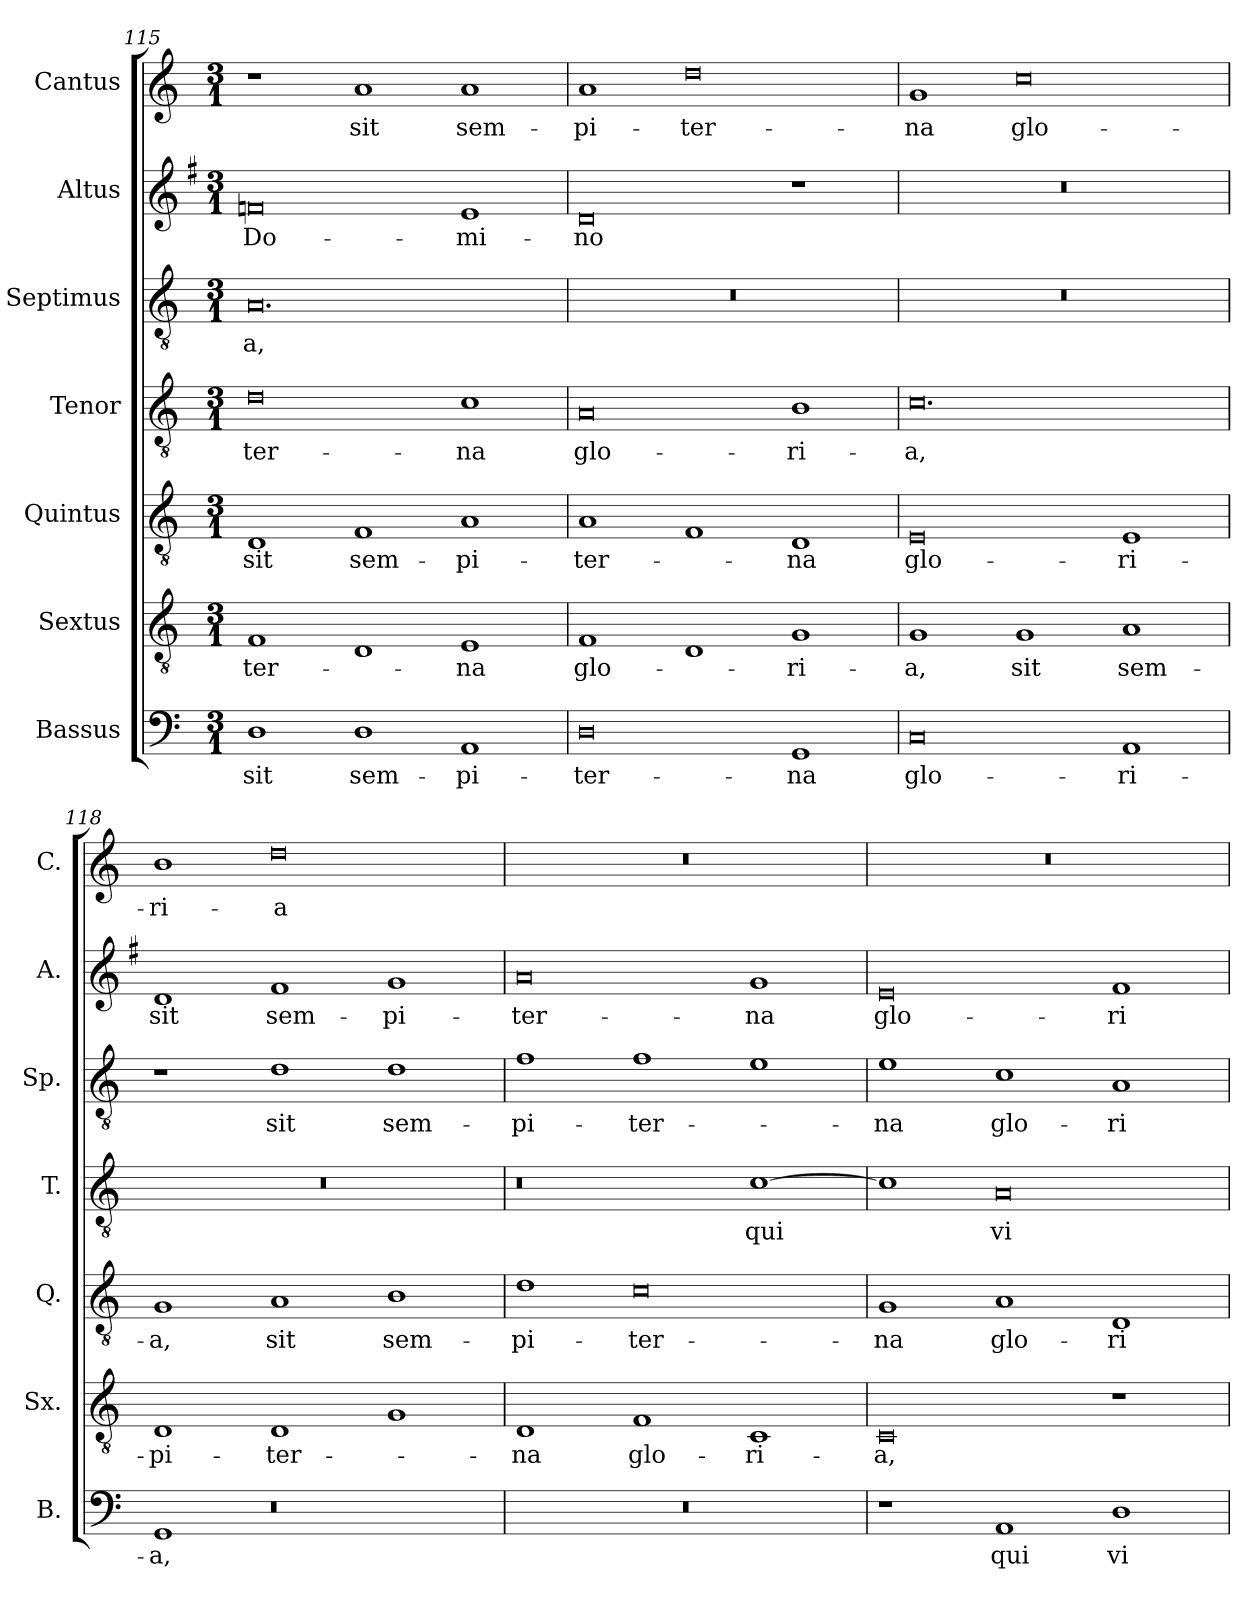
**kern	**text	**kern	**text	**kern	**text	**kern	**text	**kern	**text	**kern	**text	**kern	**text
*part7	*part7	*part6	*part6	*part5	*part5	*part4	*part4	*part3	*part3	*part2	*part2	*part1	*part1
*staff7	*staff7	*staff6	*staff6	*staff5	*staff5	*staff4	*staff4	*staff3	*staff3	*staff2	*staff2	*staff1	*staff1
*I"Bassus	*	*I"Sextus	*	*I"Quintus	*	*I"Tenor	*	*I"Septimus	*	*I"Altus	*	*I"Cantus	*
*I'B.	*	*I'Sx.	*	*I'Q.	*	*I'T.	*	*I'Sp.	*	*I'A.	*	*I'C.	*
*clefF4	*	*clefGv2	*	*clefGv2	*	*clefGv2	*	*clefGv2	*	*clefG2	*	*clefG2	*
*k[]	*	*k[]	*	*k[]	*	*k[]	*	*k[]	*	*k[f#]	*	*k[]	*
*M3/1	*	*M3/1	*	*M3/1	*	*M3/1	*	*M3/1	*	*M3/1	*	*M3/1	*
=115	=115	=115	=115	=115	=115	=115	=115	=115	=115	=115	=115	=115	=115
!	!LO:LY:b	!	!LO:LY:b	!	!LO:LY:b	!	!LO:LY:b	!	!LO:LY:b	!	!LO:LY:b	!	!
1D	sit	1F	-ter-	1D	sit	0d	-ter-	0.A	-a,	0fn	Do-	1r	.
!	!LO:LY:b	!	!	!	!LO:LY:b	!	!	!	!	!	!	!	!LO:LY:b
1D	sem-	1D	.	1F	sem-	.	.	.	.	.	.	1a	sit
!	!LO:LY:b	!	!LO:LY:b	!	!LO:LY:b	!	!LO:LY:b	!	!	!	!LO:LY:b	!	!LO:LY:b
1AA	-pi-	1E	-na	1A	-pi-	1c	-na	.	.	1e	-mi-	1a	sem-
=116	=116	=116	=116	=116	=116	=116	=116	=116	=116	=116	=116	=116	=116
!	!LO:LY:b	!	!LO:LY:b	!	!LO:LY:b	!	!LO:LY:b	!	!	!	!LO:LY:b	!	!LO:LY:b
0D	-ter-	1F	glo-	1A	-ter-	0A	glo-	0.r	.	0d	-no	1a	-pi-
!	!	!	!	!	!	!	!	!	!	!	!	!	!LO:LY:b
.	.	1D	.	1F	.	.	.	.	.	.	.	0dd	-ter-
!	!LO:LY:b	!	!LO:LY:b	!	!LO:LY:b	!	!LO:LY:b	!	!	!	!	!	!
1GG	-na	1G	-ri-	1D	-na	1B	-ri-	.	.	1r	.	.	.
=117	=117	=117	=117	=117	=117	=117	=117	=117	=117	=117	=117	=117	=117
!	!LO:LY:b	!	!LO:LY:b	!	!LO:LY:b	!	!LO:LY:b	!	!	!	!	!	!LO:LY:b
0C	glo-	1G	-a,	0E	glo-	0.c	-a,	0.r	.	0.r	.	1g	-na
!	!	!	!LO:LY:b	!	!	!	!	!	!	!	!	!	!LO:LY:b
.	.	1G	sit	.	.	.	.	.	.	.	.	0cc	glo-
!	!LO:LY:b	!	!LO:LY:b	!	!LO:LY:b	!	!	!	!	!	!	!	!
1AA	-ri-	1A	sem-	1E	-ri-	.	.	.	.	.	.	.	.
=118	=118	=118	=118	=118	=118	=118	=118	=118	=118	=118	=118	=118	=118
!	!LO:LY:b	!	!LO:LY:b	!	!LO:LY:b	!	!	!	!	!	!LO:LY:b	!	!LO:LY:b
1GG	-a,	1D	-pi-	1G	-a,	0.r	.	1r	.	1d	sit	1b	-ri-
!	!	!	!LO:LY:b	!	!LO:LY:b	!	!	!	!LO:LY:b	!	!LO:LY:b	!	!LO:LY:b
0r	.	1D	-ter-	1A	sit	.	.	1d	sit	1f#	sem-	0dd	-a
!	!	!	!	!	!LO:LY:b	!	!	!	!LO:LY:b	!	!LO:LY:b	!	!
.	.	1G	.	1B	sem-	.	.	1d	sem-	1g	-pi-	.	.
!!LO:LB:g=z
=119	=119	=119	=119	=119	=119	=119	=119	=119	=119	=119	=119	=119	=119
!	!	!	!LO:LY:b	!	!LO:LY:b	!	!	!	!LO:LY:b	!	!LO:LY:b	!	!
0.r	.	1D	-na	1d	-pi-	0r	.	1f	-pi-	0a	-ter-	0.r	.
!	!	!	!LO:LY:b	!	!LO:LY:b	!	!	!	!LO:LY:b	!	!	!	!
.	.	1F	glo-	0c	-ter-	.	.	1f	-ter-	.	.	.	.
!	!	!	!LO:LY:b	!	!	!	!LO:LY:b	!	!	!	!LO:LY:b	!	!
.	.	1C	-ri-	.	.	[1c	qui	1e	.	1g	-na	.	.
=120	=120	=120	=120	=120	=120	=120	=120	=120	=120	=120	=120	=120	=120
!	!	!	!LO:LY:b	!	!LO:LY:b	!	!	!	!LO:LY:b	!	!LO:LY:b	!	!
1r	.	0C	-a,	1G	-na	1c]	.	1e	-na	0e	glo-	0.r	.
!	!LO:LY:b	!	!	!	!LO:LY:b	!	!LO:LY:b	!	!LO:LY:b	!	!	!	!
1AA	qui	.	.	1A	glo-	0A	vi-	1c	glo-	.	.	.	.
!	!LO:LY:b	!	!	!	!LO:LY:b	!	!	!	!LO:LY:b	!	!LO:LY:b	!	!
1D	vi-	1r	.	1D	-ri-	.	.	1A	-ri-	1f#	-ri-	.	.
=	=	=	=	=	=	=	=	=	=	=	=	=	=
*-	*-	*-	*-	*-	*-	*-	*-	*-	*-	*-	*-	*-	*-
